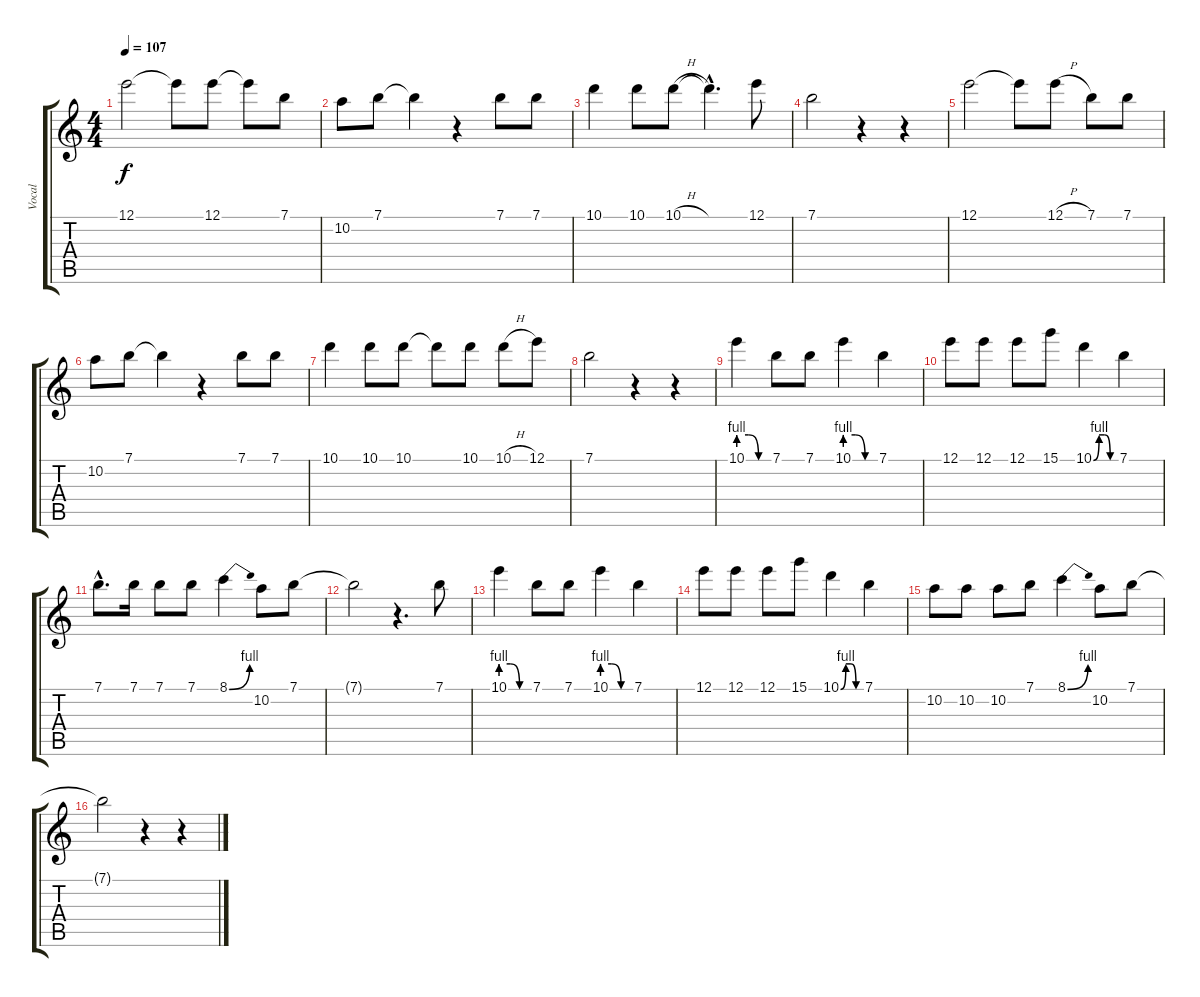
\track ("Vocal" "Vocal") {instrument acousticbass}
\staff {score tabs}
\tuning (E4 B3 G3 D3 A2 E2) {hide}
\ts (4 4)
\tempo 107
\clef g2
\ks c
12.1.2{dy f} 12.1{t}.8 12.1.8 12.1{t}.8 7.1.8 |
10.2.8 7.1.8 7.1{t}.4 r.4 7.1.8 7.1.8 |
10.1.4 10.1.8 10.1{h}.8 10.1{hac t}.4{d} 12.1.8 |
7.1.2 r.4 r.4 |
12.1.2 12.1{t}.8 12.1{h}.8 7.1.8 7.1.8 |
10.2.8 7.1.8 7.1{t}.4 r.4 7.1.8 7.1.8 |
10.1.4 10.1.8 10.1.8 10.1{t}.8 10.1.8 10.1{h}.8 12.1.8 |
7.1.2 r.4 r.4 |
10.1{be (custom 0 4 20 4 40 0 60 0)}.4 7.1.8 7.1.8 10.1{be (custom 0 4 20 4 40 0 60 0)}.4 7.1.4 |
12.1.8 12.1.8 12.1.8 15.1.8 10.1{be (custom 0 0 15 4 30 4 45 0 60 0)}.4 7.1.4 |
7.1{hac}.8{d} 7.1.16 7.1.8 7.1.8 8.1{be (bend 0 0 60 4)}.4 10.2.8 7.1.8 |
7.1{t}.2 r.4{d} 7.1.8 |
10.1{be (custom 0 4 20 4 40 0 60 0)}.4 7.1.8 7.1.8 10.1{be (custom 0 4 20 4 40 0 60 0)}.4 7.1.4 |
12.1.8 12.1.8 12.1.8 15.1.8 10.1{be (custom 0 0 15 4 30 4 45 0 60 0)}.4 7.1.4 |
10.2.8 10.2.8 10.2.8 7.1.8 8.1{be (bend 0 0 60 4)}.4 10.2.8 7.1.8 |
7.1{t}.2 r.4 r.4
